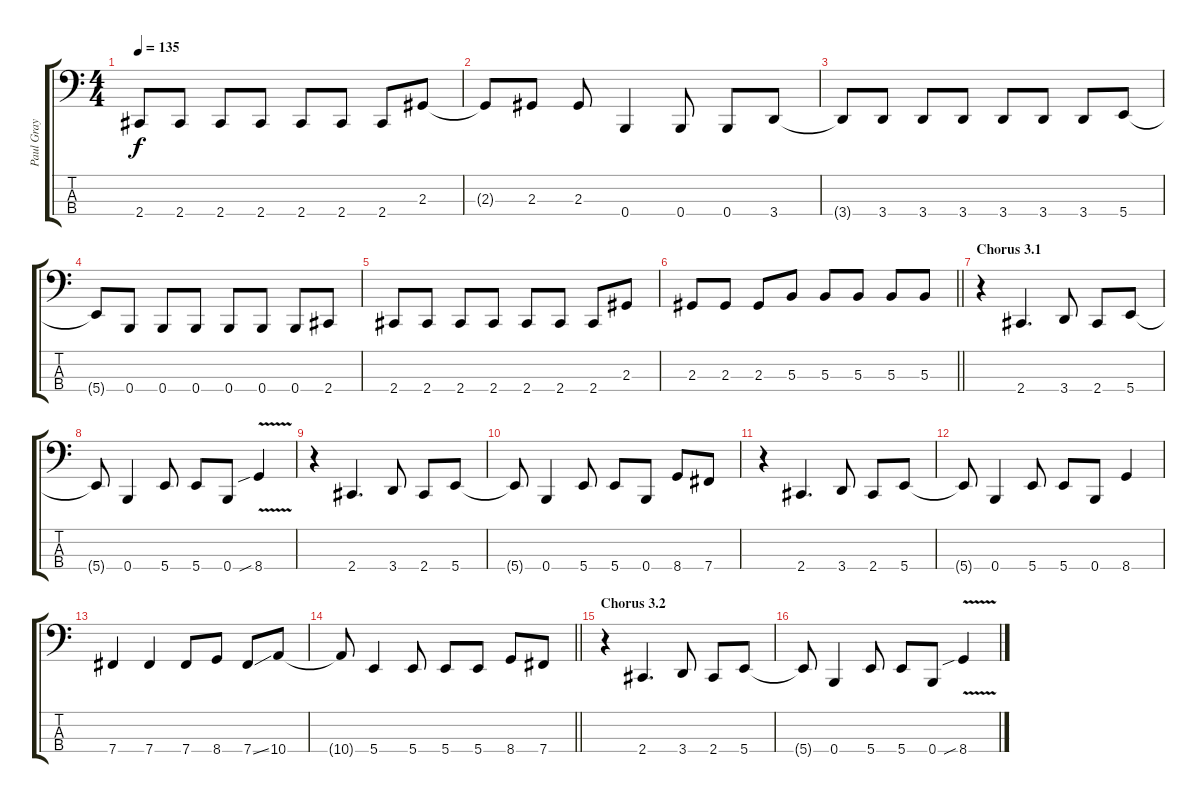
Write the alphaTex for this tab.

\track ("Paul Gray" "Paul Gray") {instrument electricbasspick}
\staff {score tabs}
\tuning (E2 B1 Gb1 B0) {hide}
\ts (4 4)
\tempo 135
\clef f4
\ks c
2.4{t}.8{dy f} 2.4.8 2.4.8 2.4.8 2.4.8 2.4.8 2.4.8 2.3.8 |
2.3{t}.8 2.3.8 2.3.8 0.4.4 0.4.8 0.4.8 3.4.8 |
3.4{t}.8 3.4.8 3.4.8 3.4.8 3.4.8 3.4.8 3.4.8 5.4.8 |
5.4{t}.8 0.4.8 0.4.8 0.4.8 0.4.8 0.4.8 0.4.8 2.4.8 |
2.4.8 2.4.8 2.4.8 2.4.8 2.4.8 2.4.8 2.4.8 2.3.8 |
\barLineRight lightlight
2.3.8 2.3.8 2.3.8 5.3.8 5.3.8 5.3.8 5.3.8 5.3.8 |
\section ("" "Chorus 3.1")
r.4 2.4.4{d} 3.4.8 2.4.8 5.4.8 |
5.4{t}.8 0.4.4 5.4.8 5.4.8 0.4.8 8.4{v sib}.4 |
r.4 2.4.4{d} 3.4.8 2.4.8 5.4.8 |
5.4{t}.8 0.4.4 5.4.8 5.4.8 0.4.8 8.4.8 7.4.8 |
r.4 2.4.4{d} 3.4.8 2.4.8 5.4.8 |
5.4{t}.8 0.4.4 5.4.8 5.4.8 0.4.8 8.4.4 |
7.4.4 7.4.4 7.4.8 8.4.8 7.4{ss}.8 10.4.8 |
\barLineRight lightlight
10.4{t}.8 5.4.4 5.4.8 5.4.8 5.4.8 8.4.8 7.4.8 |
\section ("" "Chorus 3.2")
r.4 2.4.4{d} 3.4.8 2.4.8 5.4.8 |
5.4{t}.8 0.4.4 5.4.8 5.4.8 0.4.8 8.4{v sib}.4
